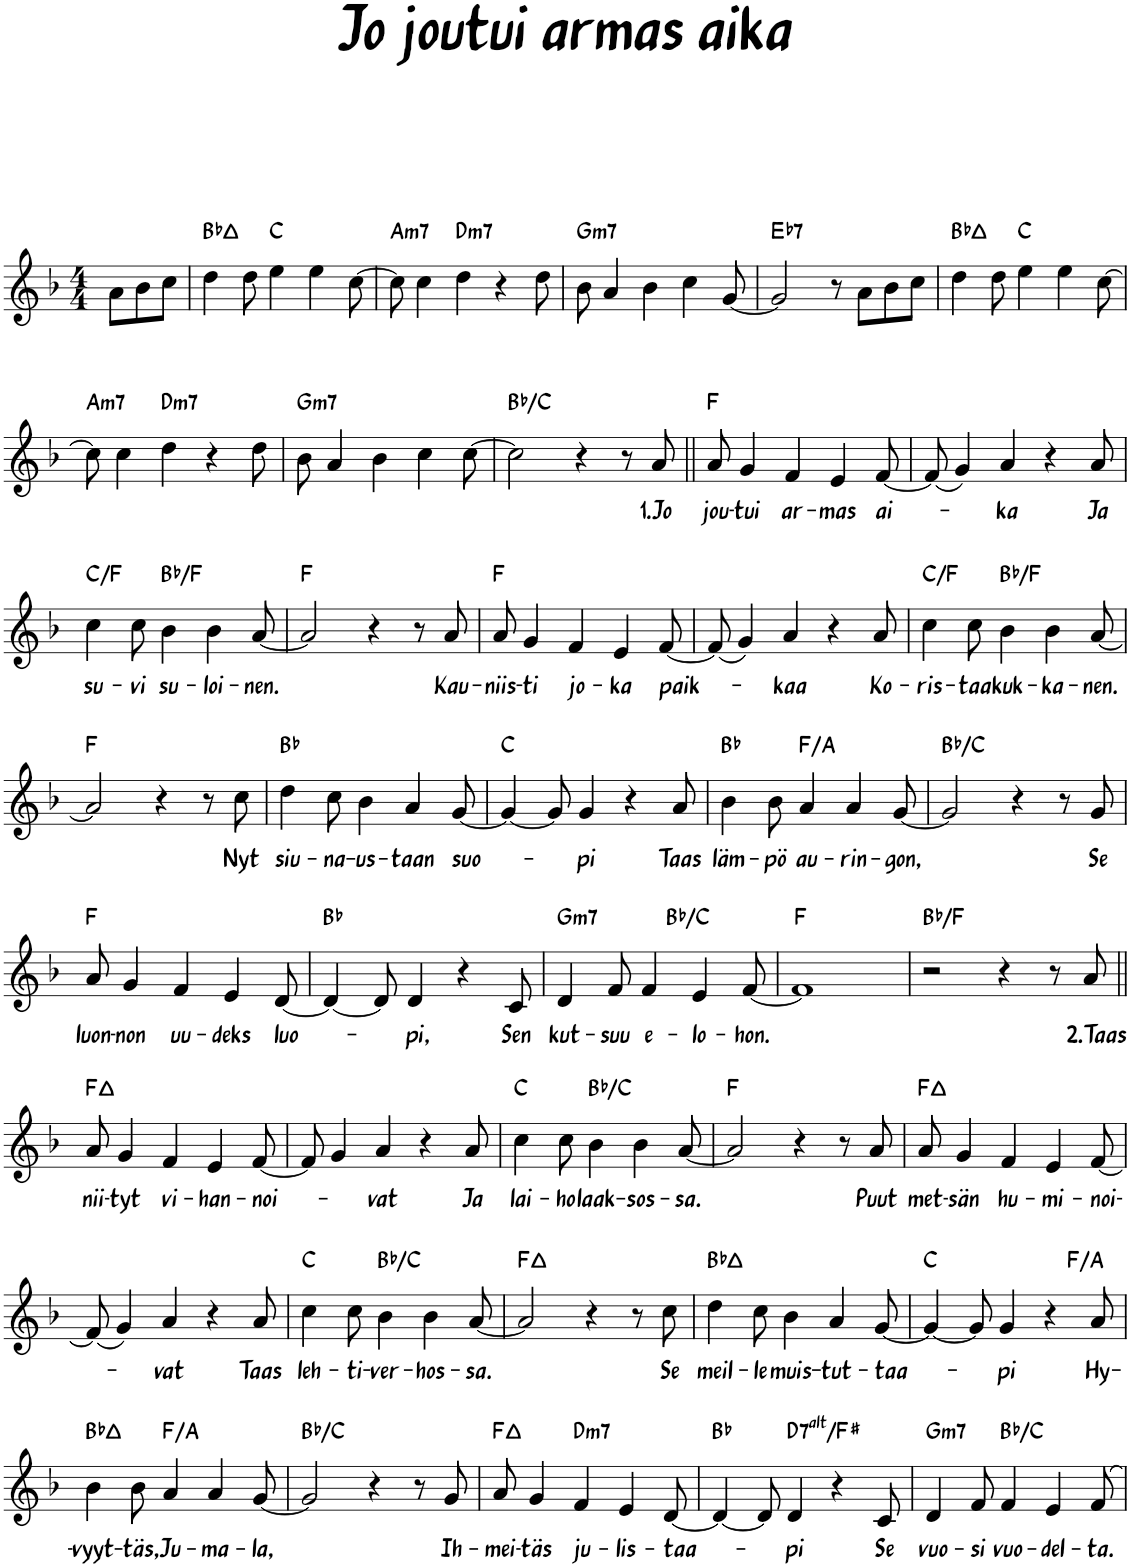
**kern	**text	**harte
*part1	*part1	*part1
*staff1	*staff1	*
*I"Piano	*	*
*I'Pno.	*	*
*clefG2	*	*
*k[b-]	*	*
*M4/4	*	*
=1	=1	=1
8a\L	.	.
8b-\	.	.
8cc\J	.	.
=2	=2	=2
4dd\	.	Bb:maj
8dd\	.	.
4ee\	.	C:maj
4ee\	.	.
[8cc\	.	.
=3	=3	=3
!	!	!LO:H:kt=m7
8cc\]	.	A:min7
4cc\	.	.
!	!	!LO:H:kt=m7
4dd\	.	D:min7
4r	.	.
8dd\	.	.
=4	=4	=4
!	!	!LO:H:kt=m7
8b-\	.	G:min7
4a/	.	.
4b-\	.	.
4cc\	.	.
[8g/	.	.
=5	=5	=5
!	!	!LO:H:kt=7
2g/]	.	Eb:7
8r	.	.
8a\L	.	.
8b-\	.	.
8cc\J	.	.
=6	=6	=6
4dd\	.	Bb:maj
8dd\	.	.
4ee\	.	C:maj
4ee\	.	.
[8cc\	.	.
!!LO:LB:g=z
=7	=7	=7
!	!	!LO:H:kt=m7
8cc\]	.	A:min7
4cc\	.	.
!	!	!LO:H:kt=m7
4dd\	.	D:min7
4r	.	.
8dd\	.	.
=8	=8	=8
!	!	!LO:H:kt=m7
8b-\	.	G:min7
4a/	.	.
4b-\	.	.
4cc\	.	.
[8cc\	.	.
=9	=9	=9
2cc\]	.	Bb:maj/2
4r	.	.
8r	.	.
!	!LO:LY:b	!
8a/	1.Jo	.
=10||	=10||	=10||
!	!LO:LY:b	!
8a/	jou-	F:maj
!	!LO:LY:b	!
4g/	-tui	.
!	!LO:LY:b	!
4f/	ar-	.
!	!LO:LY:b	!
4e/	-mas	.
!	!LO:LY:b	!
[8f/	ai-	.
=11	=11	=11
(8f/]	.	.
4g/)	.	.
!	!LO:LY:b	!
4a/	-ka	.
4r	.	.
!	!LO:LY:b	!
8a/	Ja	.
!!LO:LB:g=z
=12	=12	=12
!	!LO:LY:b	!
4cc\	su-	C:maj/4
!	!LO:LY:b	!
8cc\	-vi	.
!	!LO:LY:b	!
4b-\	su-	Bb:maj/5
!	!LO:LY:b	!
4b-\	-loi-	.
!	!LO:LY:b	!
[8a/	-nen.	.
=13	=13	=13
2a/]	.	F:maj
4r	.	.
8r	.	.
!	!LO:LY:b	!
8a/	Kau-	.
=14	=14	=14
!	!LO:LY:b	!
8a/	-niis-	F:maj
!	!LO:LY:b	!
4g/	-ti	.
!	!LO:LY:b	!
4f/	jo-	.
!	!LO:LY:b	!
4e/	-ka	.
!	!LO:LY:b	!
[8f/	paik-	.
=15	=15	=15
(8f/]	.	.
4g/)	.	.
!	!LO:LY:b	!
4a/	-kaa	.
4r	.	.
!	!LO:LY:b	!
8a/	Ko-	.
=16	=16	=16
!	!LO:LY:b	!
4cc\	-ris-	C:maj/4
!	!LO:LY:b	!
8cc\	-taa	.
!	!LO:LY:b	!
4b-\	kuk-	Bb:maj/5
!	!LO:LY:b	!
4b-\	-ka-	.
!	!LO:LY:b	!
[8a/	-nen.	.
!!LO:LB:g=z
=17	=17	=17
2a/]	.	F:maj
4r	.	.
8r	.	.
!	!LO:LY:b	!
8cc\	Nyt	.
=18	=18	=18
!	!LO:LY:b	!
4dd\	siu-	Bb:maj
!	!LO:LY:b	!
8cc\	-na-	.
!	!LO:LY:b	!
4b-\	-us-	.
!	!LO:LY:b	!
4a/	-taan	.
!	!LO:LY:b	!
[8g/	suo-	.
=19	=19	=19
4g/_	.	C:maj
8g/]	.	.
!	!LO:LY:b	!
4g/	-pi	.
4r	.	.
!	!LO:LY:b	!
8a/	Taas	.
=20	=20	=20
!	!LO:LY:b	!
4b-\	läm-	Bb:maj
!	!LO:LY:b	!
8b-\	-pö	.
!	!LO:LY:b	!
4a/	au-	F:maj/3
!	!LO:LY:b	!
4a/	-rin-	.
!	!LO:LY:b	!
[8g/	-gon,	.
=21	=21	=21
2g/]	.	Bb:maj/2
4r	.	.
8r	.	.
!	!LO:LY:b	!
8g/	Se	.
!!LO:LB:g=z
=22	=22	=22
!	!LO:LY:b	!
8a/	luon-	F:maj
!	!LO:LY:b	!
4g/	-non	.
!	!LO:LY:b	!
4f/	uu-	.
!	!LO:LY:b	!
4e/	-deks	.
!	!LO:LY:b	!
[8d/	luo-	.
=23	=23	=23
4d/_	.	Bb:maj
8d/]	.	.
!	!LO:LY:b	!
4d/	-pi,	.
4r	.	.
!	!LO:LY:b	!
8c/	Sen	.
=24	=24	=24
!	!LO:LY:b	!LO:H:kt=m7
*^	*	*
4d/	2ryy	kut-	G:min7
!	!	!LO:LY:b	!
8f/	.	-suu	.
!	!	!LO:LY:b	!
4f/	.	e-	.
.	2ryy	.	Bb:maj/2
!	!	!LO:LY:b	!
4e/	.	-lo-	.
!	!	!LO:LY:b	!
[8f/	.	-hon.	.
*v	*v	*	*
=25	=25	=25
1f]	.	F:maj
=26	=26	=26
2r	.	Bb:maj/5
4r	.	.
8r	.	.
!	!LO:LY:b	!
8a/	2.Taas	.
!!LO:LB:g=z
=27||	=27||	=27||
!	!LO:LY:b	!
8a/	nii-	F:maj
!	!LO:LY:b	!
4g/	-tyt	.
!	!LO:LY:b	!
4f/	vi-	.
!	!LO:LY:b	!
4e/	-han-	.
!	!LO:LY:b	!
[8f/	-noi-	.
=28	=28	=28
8f/]	.	.
4g/	.	.
!	!LO:LY:b	!
4a/	-vat	.
4r	.	.
!	!LO:LY:b	!
8a/	Ja	.
=29	=29	=29
!	!LO:LY:b	!
4cc\	lai-	C:maj
!	!LO:LY:b	!
8cc\	-ho	.
!	!LO:LY:b	!
4b-\	laak-	Bb:maj/2
!	!LO:LY:b	!
4b-\	-sos-	.
!	!LO:LY:b	!
[8a/	-sa.	.
=30	=30	=30
2a/]	.	F:maj
4r	.	.
8r	.	.
!	!LO:LY:b	!
8a/	Puut	.
=31	=31	=31
!	!LO:LY:b	!
8a/	met-	F:maj
!	!LO:LY:b	!
4g/	-sän	.
!	!LO:LY:b	!
4f/	hu-	.
!	!LO:LY:b	!
4e/	-mi-	.
!	!LO:LY:b	!
[8f/	-noi-	.
!!LO:LB:g=z
=32	=32	=32
(8f/]	.	.
4g/)	.	.
!	!LO:LY:b	!
4a/	-vat	.
4r	.	.
!	!LO:LY:b	!
8a/	Taas	.
=33	=33	=33
!	!LO:LY:b	!
4cc\	leh-	C:maj
!	!LO:LY:b	!
8cc\	-ti-	.
!	!LO:LY:b	!
4b-\	-ver-	Bb:maj/2
!	!LO:LY:b	!
4b-\	-hos-	.
!	!LO:LY:b	!
[8a/	-sa.	.
=34	=34	=34
2a/]	.	F:maj
4r	.	.
8r	.	.
!	!LO:LY:b	!
8cc\	Se	.
=35	=35	=35
!	!LO:LY:b	!
4dd\	meil-	Bb:maj
!	!LO:LY:b	!
8cc\	-le	.
!	!LO:LY:b	!
4b-\	muis-	.
!	!LO:LY:b	!
4a/	-tut-	.
!	!LO:LY:b	!
[8g/	-taa-	.
=36	=36	=36
*^	*	*
4g/_	2.ryy	.	C:maj
8g/]	.	.	.
!	!	!LO:LY:b	!
4g/	.	-pi	.
4r	.	.	.
.	4ryy	.	F:maj/3
!	!	!LO:LY:b	!
8a/	.	Hy-	.
!!LO:LB:g=z	!!
=37	=37	=37	=37
!	!	!LO:LY:b	!
*v	*v	*	*
4b-\	-vyyt-	Bb:maj
!	!LO:LY:b	!
8b-\	-täs,	.
!	!LO:LY:b	!
4a/	Ju-	F:maj/3
!	!LO:LY:b	!
4a/	-ma-	.
!	!LO:LY:b	!
[8g/	-la,	.
=38	=38	=38
2g/]	.	Bb:maj/2
4r	.	.
8r	.	.
!	!LO:LY:b	!
8g/	Ih-	.
=39	=39	=39
!	!LO:LY:b	!
8a/	-mei-	F:maj
!	!LO:LY:b	!
4g/	-täs	.
!	!LO:LY:b	!LO:H:kt=m7
4f/	ju-	D:min7
!	!LO:LY:b	!
4e/	-lis-	.
!	!LO:LY:b	!
[8d/	-taa-	.
=40	=40	=40
4d/_	.	Bb:maj
8d/]	.	.
!	!LO:LY:b	!LO:H:kt=7
4d/	-pi	D:(3,b5,#5,b7,b9,#9)/3
4r	.	.
!	!LO:LY:b	!
8c/	Se	.
=41	=41	=41
!	!LO:LY:b	!LO:H:kt=m7
4d/	vuo-	G:min7
!	!LO:LY:b	!
8f/	-si	.
!	!LO:LY:b	!
4f/	vuo-	Bb:maj/2
!	!LO:LY:b	!
4e/	-del-	.
!	!LO:LY:b	!
8f/	-ta.	.
=	=	=
*-	*-	*-
